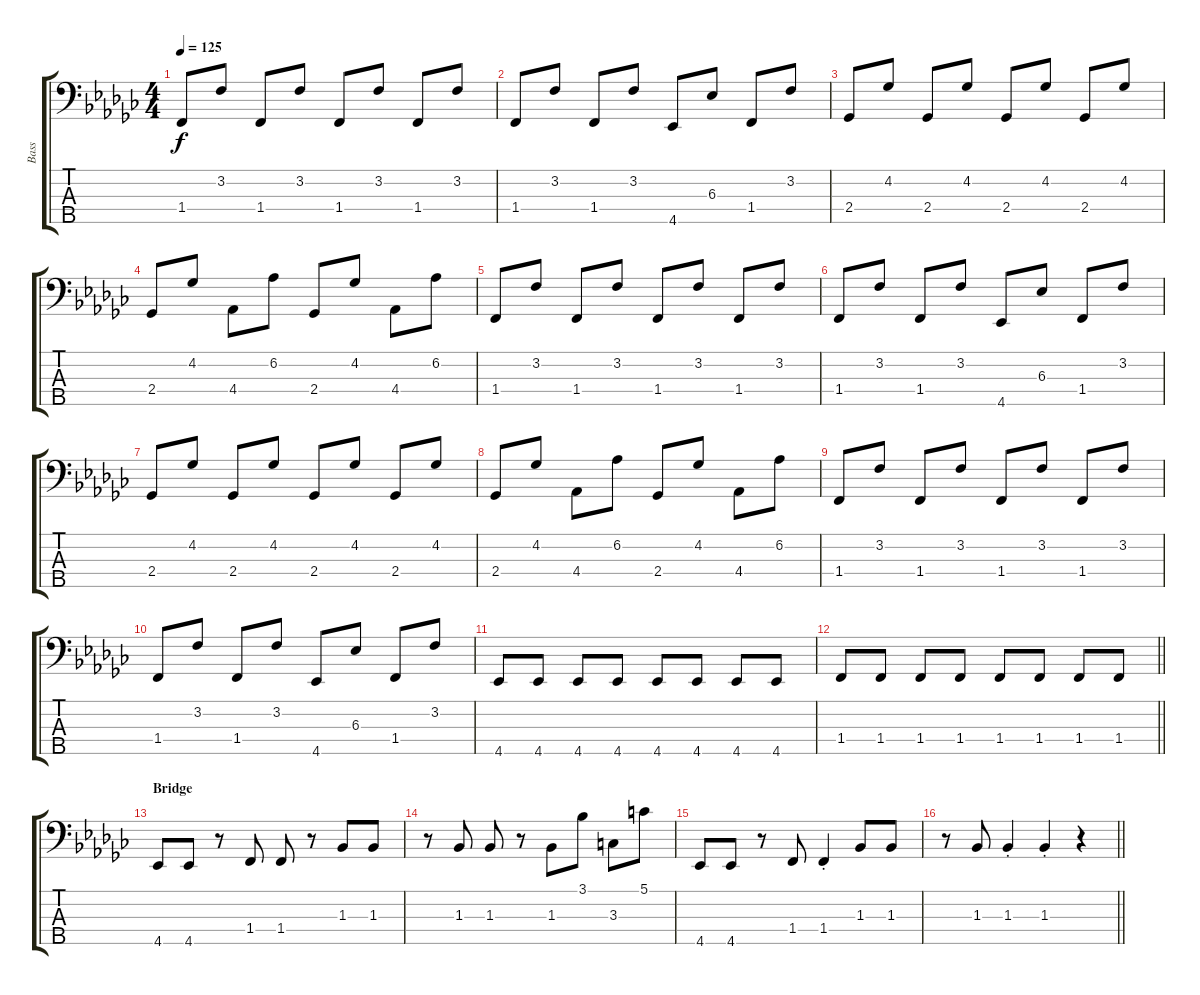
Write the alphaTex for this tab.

\track ("Bass" "Bass") {instrument electricbassfinger}
\staff {score tabs}
\tuning (G2 D2 A1 E1 B0) {hide}
\ts (4 4)
\tempo 125
\clef f4
\ks gb
1.4.8{dy f} 3.2.8 1.4.8 3.2.8 1.4.8 3.2.8 1.4.8 3.2.8 |
1.4.8 3.2.8 1.4.8 3.2.8 4.5.8 6.3.8 1.4.8 3.2.8 |
2.4.8 4.2.8 2.4.8 4.2.8 2.4.8 4.2.8 2.4.8 4.2.8 |
2.4.8 4.2.8 4.4.8 6.2.8 2.4.8 4.2.8 4.4.8 6.2.8 |
1.4.8 3.2.8 1.4.8 3.2.8 1.4.8 3.2.8 1.4.8 3.2.8 |
1.4.8 3.2.8 1.4.8 3.2.8 4.5.8 6.3.8 1.4.8 3.2.8 |
2.4.8 4.2.8 2.4.8 4.2.8 2.4.8 4.2.8 2.4.8 4.2.8 |
2.4.8 4.2.8 4.4.8 6.2.8 2.4.8 4.2.8 4.4.8 6.2.8 |
1.4.8 3.2.8 1.4.8 3.2.8 1.4.8 3.2.8 1.4.8 3.2.8 |
1.4.8 3.2.8 1.4.8 3.2.8 4.5.8 6.3.8 1.4.8 3.2.8 |
4.5.8 4.5.8 4.5.8 4.5.8 4.5.8 4.5.8 4.5.8 4.5.8 |
\barLineRight lightlight
1.4.8 1.4.8 1.4.8 1.4.8 1.4.8 1.4.8 1.4.8 1.4.8 |
\section ("" "Bridge")
4.5.8 4.5.8 r.8 1.4.8 1.4.8 r.8 1.3.8 1.3.8 |
r.8 1.3.8 1.3.8 r.8 1.3.8 3.1.8 3.3.8 5.1.8 |
4.5.8 4.5.8 r.8 1.4.8 1.4{st}.4 1.3.8 1.3.8 |
\barLineRight lightlight
r.8 1.3.8 1.3{st}.4 1.3{st}.4 r.4
